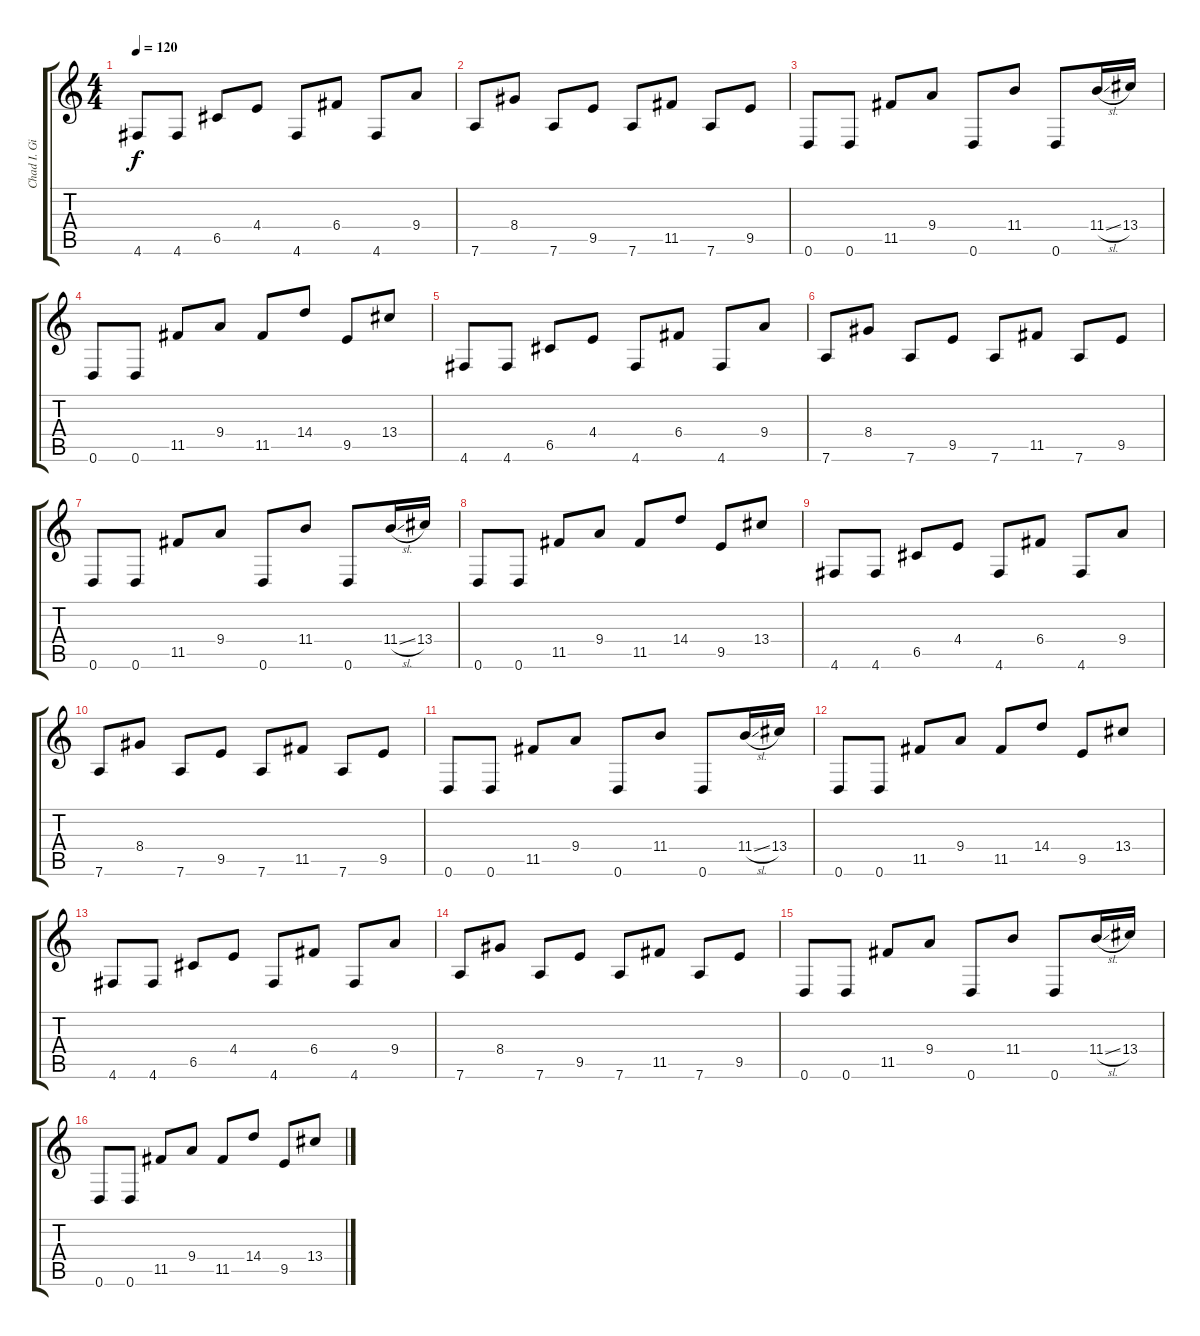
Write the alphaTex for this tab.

\track ("Chad I. Ginsburg" "Chad I. Gi") {instrument overdrivenguitar}
\staff {score tabs}
\tuning (D4 A3 F3 C3 G2 D2) {hide}
\ts (4 4)
\tempo 120
\clef g2
\ks c
4.6.8{dy f} 4.6.8 6.5.8 4.4.8 4.6.8 6.4.8 4.6.8 9.4.8 |
7.6.8 8.4.8 7.6.8 9.5.8 7.6.8 11.5.8 7.6.8 9.5.8 |
0.6.8 0.6.8 11.5.8 9.4.8 0.6.8 11.4.8 0.6.8 11.4{sl}.16 13.4.16 |
0.6.8 0.6.8 11.5.8 9.4.8 11.5.8 14.4.8 9.5.8 13.4.8 |
4.6.8 4.6.8 6.5.8 4.4.8 4.6.8 6.4.8 4.6.8 9.4.8 |
7.6.8 8.4.8 7.6.8 9.5.8 7.6.8 11.5.8 7.6.8 9.5.8 |
0.6.8 0.6.8 11.5.8 9.4.8 0.6.8 11.4.8 0.6.8 11.4{sl}.16 13.4.16 |
0.6.8 0.6.8 11.5.8 9.4.8 11.5.8 14.4.8 9.5.8 13.4.8 |
4.6.8 4.6.8 6.5.8 4.4.8 4.6.8 6.4.8 4.6.8 9.4.8 |
7.6.8 8.4.8 7.6.8 9.5.8 7.6.8 11.5.8 7.6.8 9.5.8 |
0.6.8 0.6.8 11.5.8 9.4.8 0.6.8 11.4.8 0.6.8 11.4{sl}.16 13.4.16 |
0.6.8 0.6.8 11.5.8 9.4.8 11.5.8 14.4.8 9.5.8 13.4.8 |
4.6.8 4.6.8 6.5.8 4.4.8 4.6.8 6.4.8 4.6.8 9.4.8 |
7.6.8 8.4.8 7.6.8 9.5.8 7.6.8 11.5.8 7.6.8 9.5.8 |
0.6.8 0.6.8 11.5.8 9.4.8 0.6.8 11.4.8 0.6.8 11.4{sl}.16 13.4.16 |
0.6.8 0.6.8 11.5.8 9.4.8 11.5.8 14.4.8 9.5.8 13.4.8
